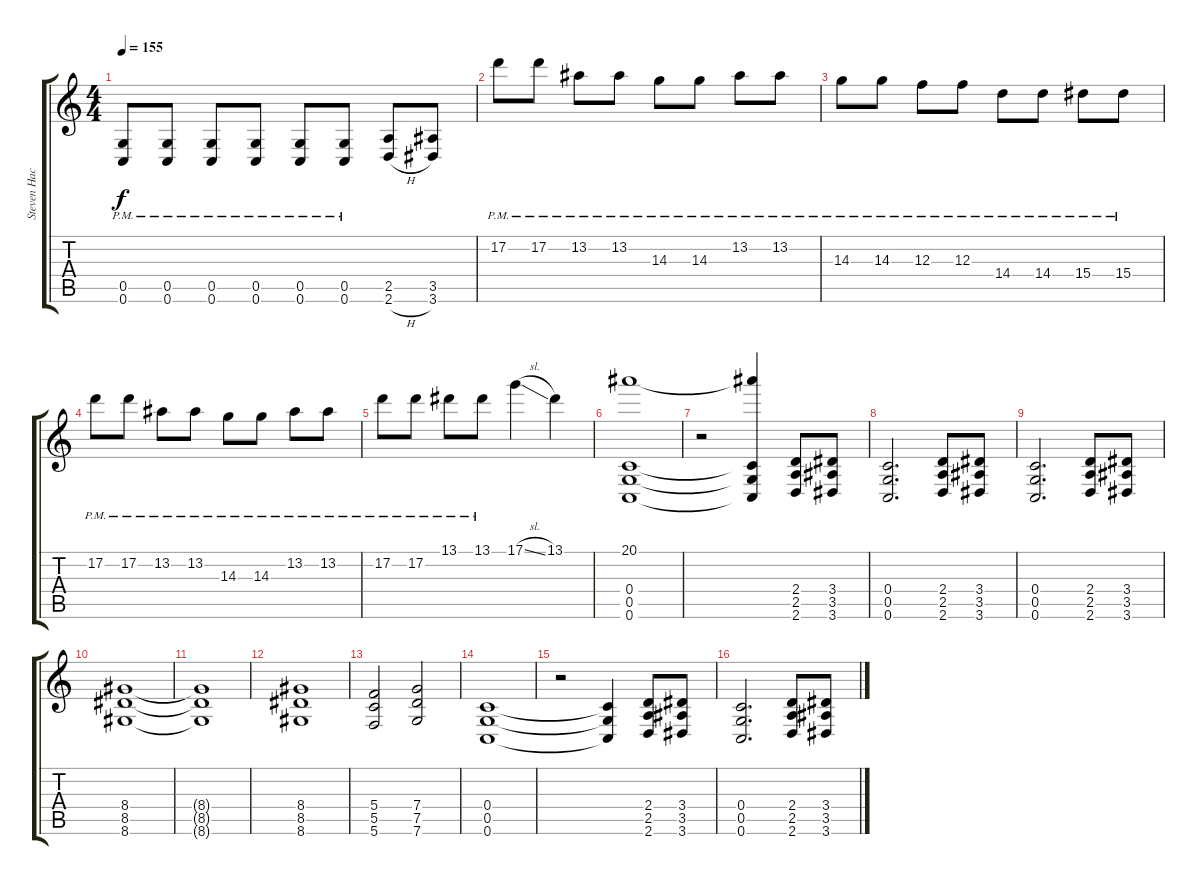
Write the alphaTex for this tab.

\track ("Steven Hackney 1" "Steven Hac") {instrument distortionguitar bank 255}
\staff {score tabs}
\tuning (D4 A3 F3 C3 G2 C2) {hide}
\ts (4 4)
\tempo 155
\clef g2
\ks c
(0.5{pm} 0.6).8{dy f} (0.5{pm} 0.6).8 (0.5{pm} 0.6).8 (0.5{pm} 0.6).8 (0.5{pm} 0.6).8 (0.5{pm} 0.6).8 (2.5 2.6{h}).8 (3.5 3.6).8 |
17.2{pm}.8 17.2{pm}.8 13.2{pm}.8 13.2{pm}.8 14.3{pm}.8 14.3{pm}.8 13.2{pm}.8 13.2{pm}.8 |
14.3{pm}.8 14.3{pm}.8 12.3{pm}.8 12.3{pm}.8 14.4{pm}.8 14.4{pm}.8 15.4{pm}.8 15.4{pm}.8 |
17.2{pm}.8 17.2{pm}.8 13.2{pm}.8 13.2{pm}.8 14.3{pm}.8 14.3{pm}.8 13.2{pm}.8 13.2{pm}.8 |
17.2{pm}.8 17.2{pm}.8 13.1{pm}.8 13.1{pm}.8 17.1{sl}.4 13.1.4 |
(20.1 0.4 0.5 0.6).1 |
r.2 (20.1{t} 0.4{t} 0.5{t} 0.6{t}).4 (2.4 2.5 2.6).8 (3.4 3.5 3.6).8 |
(0.4 0.5 0.6).2{d} (2.4 2.5 2.6).8 (3.4 3.5 3.6).8 |
(0.4 0.5 0.6).2{d} (2.4 2.5 2.6).8 (3.4 3.5 3.6).8 |
(8.4 8.5 8.6).1 |
(8.4{t} 8.5{t} 8.6{t}).1 |
(8.4 8.5 8.6).1 |
(5.4 5.5 5.6).2 (7.4 7.5 7.6).2 |
(0.4 0.5 0.6).1 |
r.2 (0.4{t} 0.5{t} 0.6{t}).4 (2.4 2.5 2.6).8 (3.4 3.5 3.6).8 |
(0.4 0.5 0.6).2{d} (2.4 2.5 2.6).8 (3.4 3.5 3.6).8
